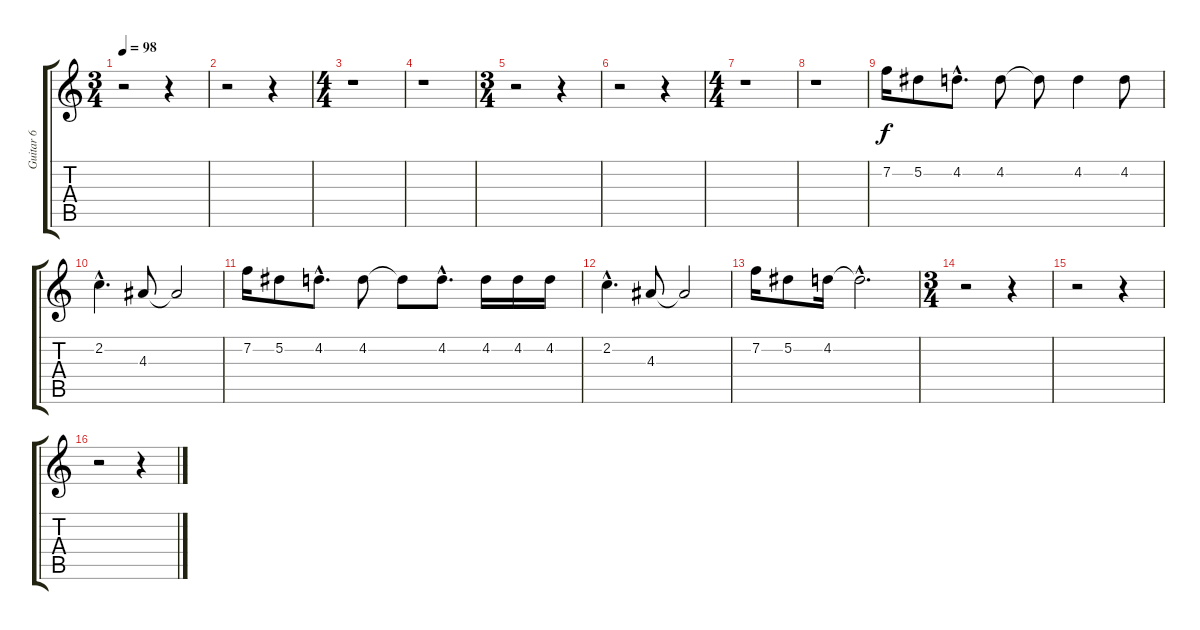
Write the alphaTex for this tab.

\track ("Guitar 6" "Guitar 6") {instrument overdrivenguitar}
\staff {score tabs}
\tuning (Eb4 Bb3 Gb3 Db3 Ab2 Eb2) {hide}
\ts (3 4)
\tempo 98
\clef g2
\ks c
r.2{dy f instrument overdrivenguitar} r.4 |
r.2 r.4 |
\ts (4 4)
r.1 |
r.1 |
\ts (3 4)
r.2 r.4 |
r.2 r.4 |
\ts (4 4)
r.1 |
r.1 |
7.2.16 5.2.8 4.2{hac}.8{d} 4.2.8 4.2{t}.8 4.2.4 4.2.8 |
2.2{hac}.4{d} 4.3.8 4.3{t}.2 |
7.2.16 5.2.8 4.2{hac}.8{d} 4.2.8 4.2{t}.8 4.2{hac}.8{d} 4.2.16 4.2.16 4.2.16 |
2.2{hac}.4{d} 4.3.8 4.3{t}.2 |
7.2.16 5.2.8 4.2.16 4.2{hac t}.2{d} |
\ts (3 4)
r.2 r.4 |
r.2 r.4 |
r.2 r.4
